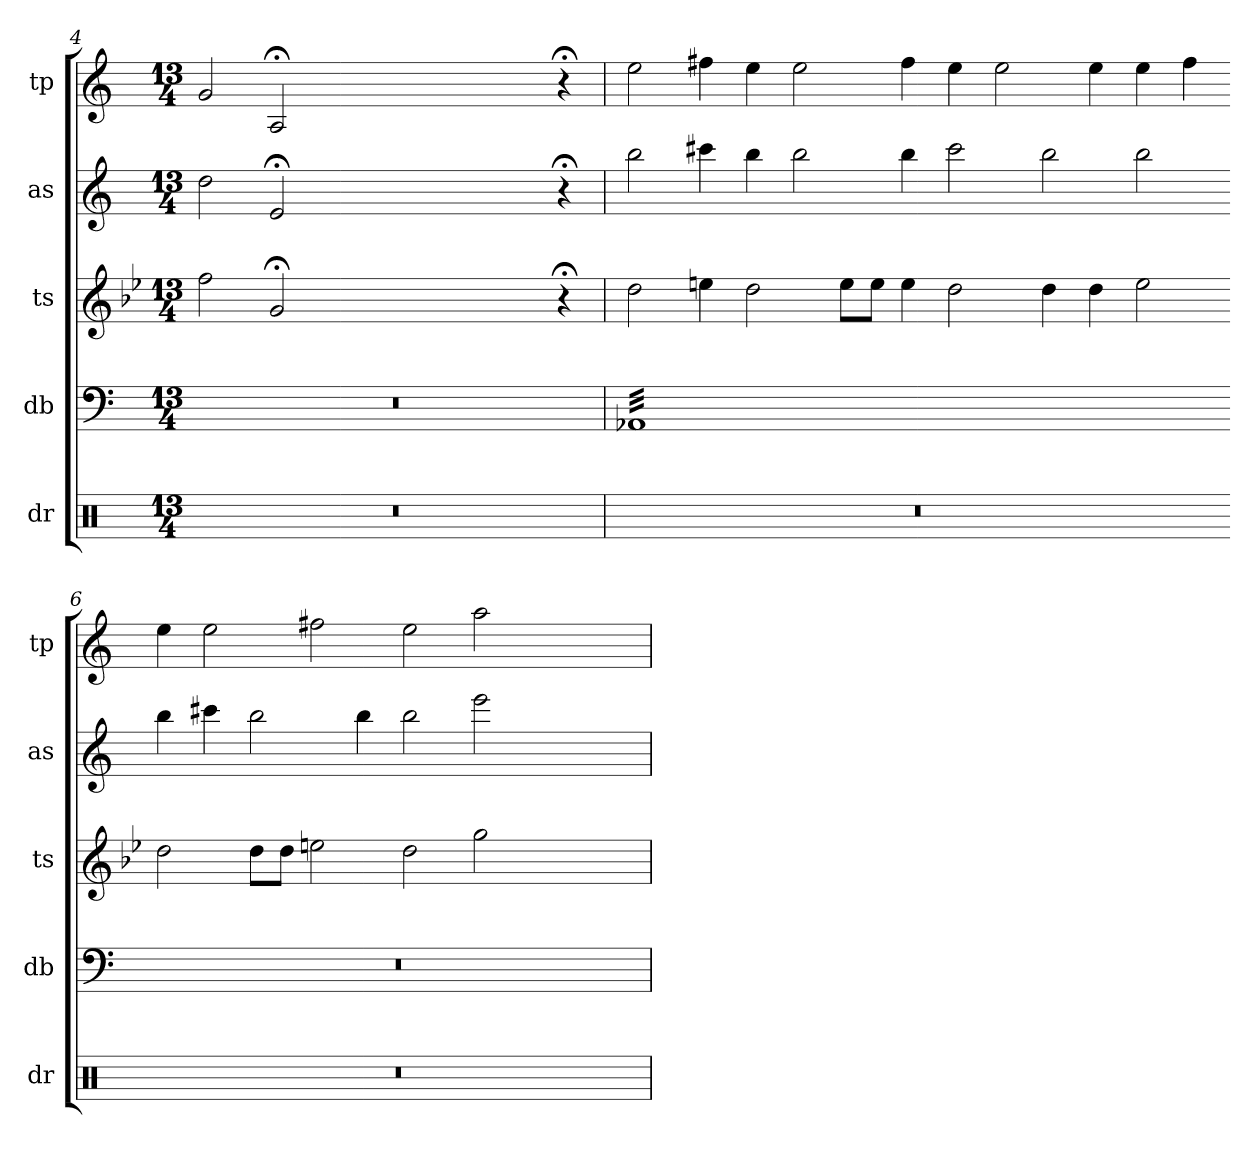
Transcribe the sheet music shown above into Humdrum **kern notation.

**kern	**kern	**kern	**kern	**kern
*part5	*part4	*part3	*part2	*part1
*staff5	*staff4	*staff3	*staff2	*staff1
*I"dr	*I"db	*I"ts	*I"as	*I"tp
*I'dr	*I'db	*I'ts	*I'as	*I'tp
!!LO:LB:g=z
*clefX	*clefF4	*clefG2	*clefG2	*clefG2
*	*ITrd7c12	*ITrd8c14	*ITrd5c9	*ITrd1c2
*k[]	*k[]	*k[b-e-]	*k[b-e-a-]	*k[b-e-]
*M13/4	*M13/4	*M13/4	*M13/4	*M13/4
=4	=4	=4	=4	=4
!LO:N:vis=1	!LO:N:vis=1	!	!	!
4%13r	4%13r	2fi\	2fi\	2fi/
.	.	2G;i/	2G;i/	2G;i/
.	.	1ryy	1ryy	1ryy
.	.	1ryy	1ryy	1ryy
.	.	4r;	4r;	4r;
=5	=5	=5	=5	=5
!LO:N:vis=1	!	!	!	!
*	*tremolo	*	*	*
4%13r	32AAA-XiLLL	2di\	2ddi\	2ddi\
.	32AAA-Xi	.	.	.
.	32AAA-Xi	.	.	.
.	32AAA-Xi	.	.	.
.	32AAA-Xi	.	.	.
.	32AAA-Xi	.	.	.
.	32AAA-Xi	.	.	.
.	32AAA-Xi	.	.	.
.	32AAA-Xi	.	.	.
.	32AAA-Xi	.	.	.
.	32AAA-Xi	.	.	.
.	32AAA-Xi	.	.	.
.	32AAA-Xi	.	.	.
.	32AAA-Xi	.	.	.
.	32AAA-Xi	.	.	.
.	32AAA-Xi	.	.	.
.	32AAA-Xi	4eni\	4eeni\	4eeni\
.	32AAA-Xi	.	.	.
.	32AAA-Xi	.	.	.
.	32AAA-Xi	.	.	.
.	32AAA-Xi	.	.	.
.	32AAA-Xi	.	.	.
.	32AAA-Xi	.	.	.
.	32AAA-Xi	.	.	.
.	32AAA-Xi	2di\	4ddi\	4ddi\
.	32AAA-Xi	.	.	.
.	32AAA-Xi	.	.	.
.	32AAA-Xi	.	.	.
.	32AAA-Xi	.	.	.
.	32AAA-Xi	.	.	.
.	32AAA-Xi	.	.	.
.	32AAA-XiJJJ	.	.	.
*	*Xtremolo	*	*	*
.	1ryy	.	2ddi\	2ddi\
.	.	8ei\L	.	.
.	.	8ei\J	.	.
.	.	4ei\	4ddi\	4eei\
.	.	2di\	2eei\	4ddi\
.	1ryy	.	.	2ddi\
.	.	4di\	2ddi\	.
.	.	4di\	.	4ddi\
.	.	2ei\	2ddi\	4ddi\
.	4ryy	.	.	4eei\
=6-	=6-	=6-	=6-	=6-
!LO:N:vis=1	!LO:N:vis=1	!	!	!
4%13r	4%13r	2di\	4ddi\	4ddi\
.	.	.	4eeni\	2ddi\
.	.	8di\L	2ddi\	.
.	.	8di\J	.	.
.	.	2eni\	.	2eeni\
.	.	.	4ddi\	.
.	.	2di\	2ddi\	2ddi\
.	.	2gi\	2ggi\	2ggi\
.	.	1ryy	1ryy	1ryy
=	=	=	=	=
*-	*-	*-	*-	*-
